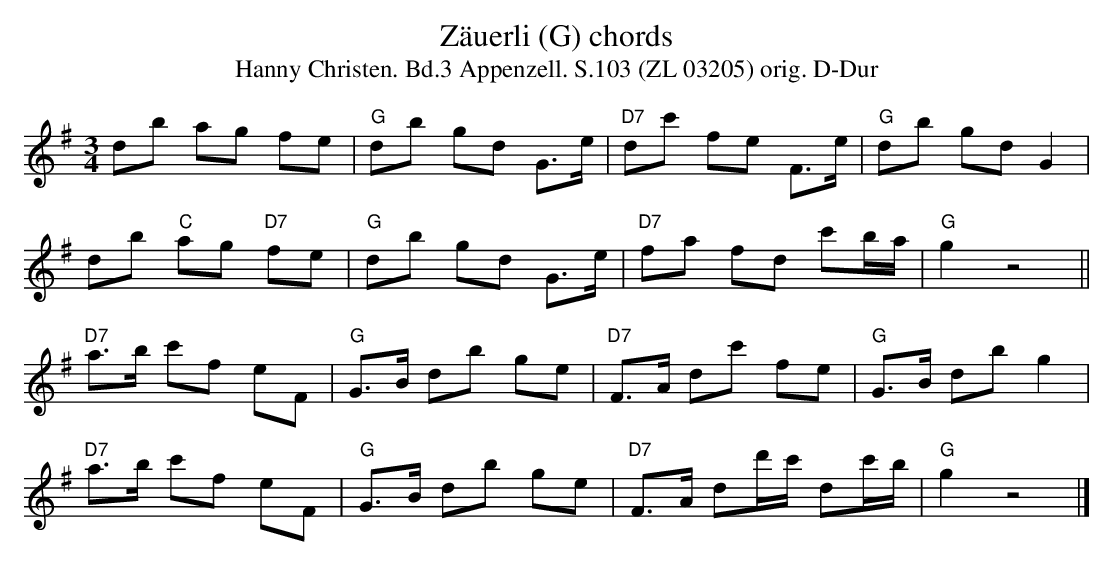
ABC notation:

X:1
T:Zäuerli (G) chords
T:Hanny Christen. Bd.3 Appenzell. S.103 (ZL 03205) orig. D-Dur
M:3/4
L:1/8
K:Gmaj%%MIDI gchordon
db ag fe | "G"db gd G>e | "D7"dc' fe F>e | "G"db gd G2 |
db "C"ag "D7"fe | "G"db gd G>e | "D7"fa fd c'b/2a/2 | "G"g2 z4 ||
"D7"a>b c'f eF | "G"G>B db ge | "D7"F>A dc' fe | "G"G>B db g2 |
"D7"a>b c'f eF | "G"G>B db ge | "D7"F>A dd'/2c'/2 dc'/2b/2 | "G"g2 z4|]
